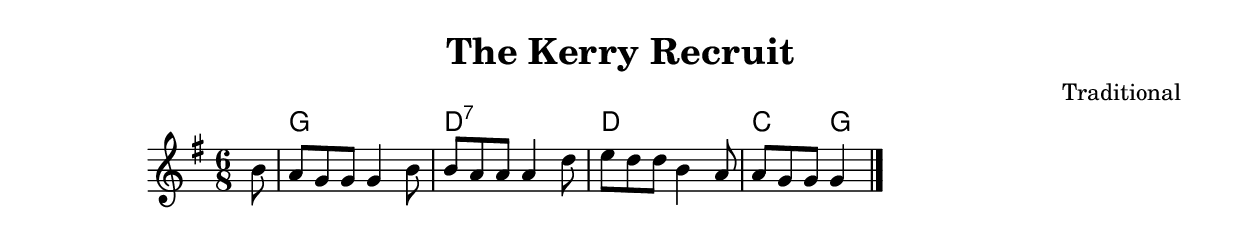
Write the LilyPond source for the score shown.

\version "2.18.2"
\include "articulate.ly"

\header {
  title = "The Kerry Recruit"
  composer = "Traditional"
}

global = {
  \time 6/8
  \key g \major
}

chordNames = \chordmode {
  \global
  s8 g1*6/8 d:7 d c1*3/8 g  
}

melody = \relative b' {
  \global
  \partial 8 b8 | 
  a8 g g g4 b8 |   
  b a a a4 d8 |
  e d d b4 a8 |
  a g g g4 \bar "|."  
}
\book {
    \score {
        <<
            \new ChordNames \chordNames
            \new Staff { \melody }
        >>
        \layout {}
    }
}

\book {
    \score {
        \unfoldRepeats \articulate
            <<
                \new Voice = "chords" {
                    \chordNames
                }
                \new Voice = "melody" {
                    \melody
                }
            >>
        \midi {
            \tempo 4 = 130
        }
    }
}
